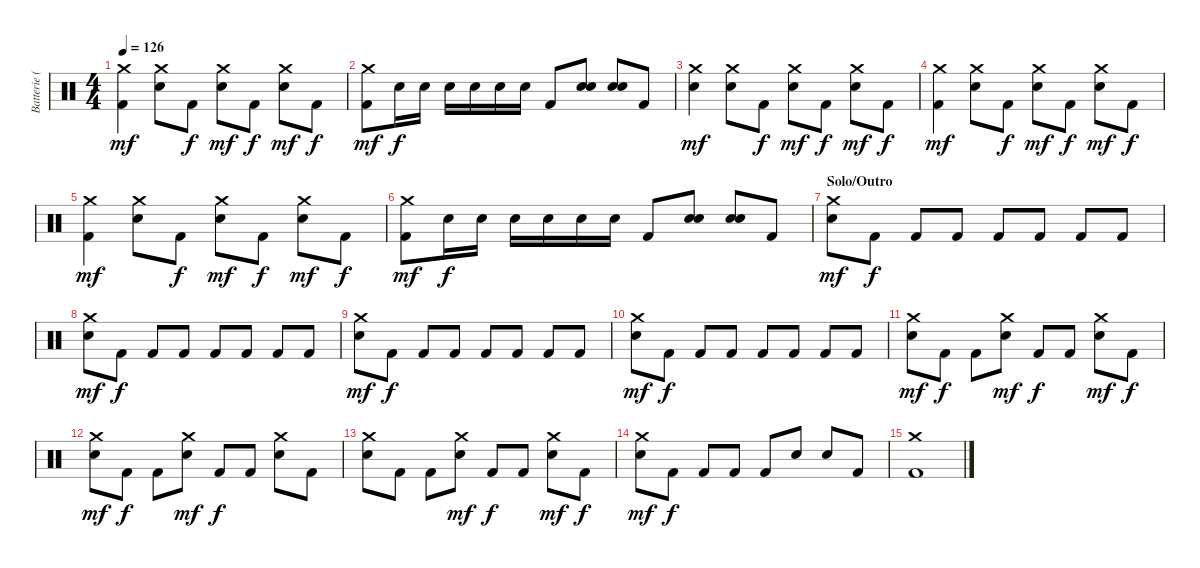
\track ("Batterie (Dom)" "Batterie (") {instrument percussion}
\staff {score}
\articulation defaults
\ts (4 4)
\tempo 126
\clef neutral
\ks c
("Crash medium (hit)" "Kick (hit) 2").4{dy mf} ("Crash medium (hit)" "Electric Snare (hit)").8 "Kick (hit) 2".8{dy f} ("Crash medium (hit)" "Electric Snare (hit)").8{dy mf} "Kick (hit) 2".8{dy f} ("Crash medium (hit)" "Electric Snare (hit)").8{dy mf} "Kick (hit) 2".8{dy f} |
("Crash medium (hit)" "Kick (hit) 2").8{dy mf} "Electric Snare (hit)".16{dy f} "Electric Snare (hit)".16 "Electric Snare (hit)".16 "Electric Snare (hit)".16 "Electric Snare (hit)".16 "Electric Snare (hit)".16 "Kick (hit) 2".8 ("Electric Snare (hit)" "Electric Snare (hit)").8 ("Electric Snare (hit)" "Electric Snare (hit)").8 "Kick (hit) 2".8 |
("Crash medium (hit)" "Electric Snare (hit)").4{dy mf} ("Crash medium (hit)" "Electric Snare (hit)").8 "Kick (hit) 2".8{dy f} ("Crash medium (hit)" "Electric Snare (hit)").8{dy mf} "Kick (hit) 2".8{dy f} ("Crash medium (hit)" "Electric Snare (hit)").8{dy mf} "Kick (hit) 2".8{dy f} |
("Crash medium (hit)" "Kick (hit) 2").4{dy mf} ("Crash medium (hit)" "Electric Snare (hit)").8 "Kick (hit) 2".8{dy f} ("Crash medium (hit)" "Electric Snare (hit)").8{dy mf} "Kick (hit) 2".8{dy f} ("Crash medium (hit)" "Electric Snare (hit)").8{dy mf} "Kick (hit) 2".8{dy f} |
("Crash medium (hit)" "Kick (hit) 2").4{dy mf} ("Crash medium (hit)" "Electric Snare (hit)").8 "Kick (hit) 2".8{dy f} ("Crash medium (hit)" "Electric Snare (hit)").8{dy mf} "Kick (hit) 2".8{dy f} ("Crash medium (hit)" "Electric Snare (hit)").8{dy mf} "Kick (hit) 2".8{dy f} |
("Crash medium (hit)" "Kick (hit) 2").8{dy mf} "Electric Snare (hit)".16{dy f} "Electric Snare (hit)".16 "Electric Snare (hit)".16 "Electric Snare (hit)".16 "Electric Snare (hit)".16 "Electric Snare (hit)".16 "Kick (hit) 2".8 ("Electric Snare (hit)" "Electric Snare (hit)").8 ("Electric Snare (hit)" "Electric Snare (hit)").8 "Kick (hit) 2".8 |
\section ("" "Solo/Outro")
("Crash medium (hit)" "Electric Snare (hit)").8{dy mf} "Kick (hit) 2".8{dy f} "Kick (hit) 2".8 "Kick (hit) 2".8 "Kick (hit) 2".8 "Kick (hit) 2".8 "Kick (hit) 2".8 "Kick (hit) 2".8 |
("Crash medium (hit)" "Electric Snare (hit)").8{dy mf} "Kick (hit) 2".8{dy f} "Kick (hit) 2".8 "Kick (hit) 2".8 "Kick (hit) 2".8 "Kick (hit) 2".8 "Kick (hit) 2".8 "Kick (hit) 2".8 |
("Crash medium (hit)" "Electric Snare (hit)").8{dy mf} "Kick (hit) 2".8{dy f} "Kick (hit) 2".8 "Kick (hit) 2".8 "Kick (hit) 2".8 "Kick (hit) 2".8 "Kick (hit) 2".8 "Kick (hit) 2".8 |
("Crash medium (hit)" "Electric Snare (hit)").8{dy mf} "Kick (hit) 2".8{dy f} "Kick (hit) 2".8 "Kick (hit) 2".8 "Kick (hit) 2".8 "Kick (hit) 2".8 "Kick (hit) 2".8 "Kick (hit) 2".8 |
("Crash medium (hit)" "Electric Snare (hit)").8{dy mf} "Kick (hit) 2".8{dy f} "Kick (hit) 2".8 ("Crash medium (hit)" "Electric Snare (hit)").8{dy mf} "Kick (hit) 2".8{dy f} "Kick (hit) 2".8 ("Crash medium (hit)" "Electric Snare (hit)").8{dy mf} "Kick (hit) 2".8{dy f} |
("Crash medium (hit)" "Electric Snare (hit)").8{dy mf} "Kick (hit) 2".8{dy f} "Kick (hit) 2".8 ("Crash medium (hit)" "Electric Snare (hit)").8{dy mf} "Kick (hit) 2".8{dy f} "Kick (hit) 2".8 ("Crash medium (hit)" "Electric Snare (hit)").8 "Kick (hit) 2".8 |
("Crash medium (hit)" "Electric Snare (hit)").8 "Kick (hit) 2".8 "Kick (hit) 2".8 ("Crash medium (hit)" "Electric Snare (hit)").8{dy mf} "Kick (hit) 2".8{dy f} "Kick (hit) 2".8 ("Crash medium (hit)" "Electric Snare (hit)").8{dy mf} "Kick (hit) 2".8{dy f} |
("Crash medium (hit)" "Electric Snare (hit)").8{dy mf} "Kick (hit) 2".8{dy f} "Kick (hit) 2".8 "Kick (hit) 2".8 "Kick (hit) 2".8 "Electric Snare (hit)".8 "Electric Snare (hit)".8 "Kick (hit) 2".8 |
("Crash medium (hit)" "Kick (hit) 2").1
